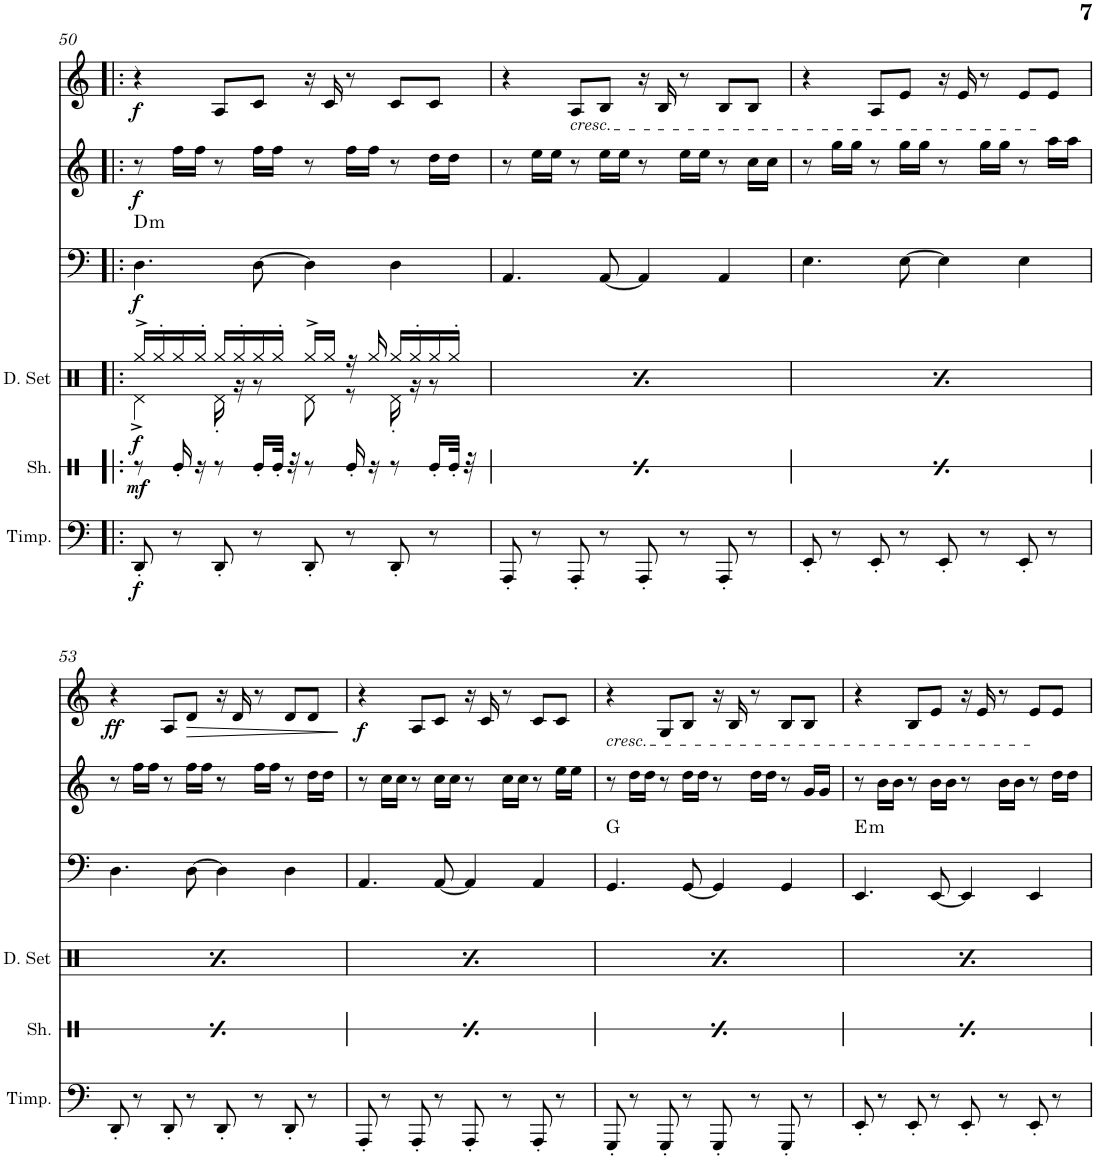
**kern	**dynam	**kern	**dynam	**kern	**dynam	**kern	**dynam	**harte	**kern	**dynam	**kern	**dynam
*part6	*part6	*part5	*part5	*part4	*part4	*part3	*part3	*part3	*part2	*part2	*part1	*part1
*staff6	*staff6	*staff5	*staff5	*staff4	*staff4	*staff3	*staff3	*	*staff2	*staff2	*staff1	*staff1
*I"Timpani	*	*I"Shaker	*	*I"Drumset	*	*I"Part	*	*	*I"Part	*	*I"Part	*
*I'Timp.	*	*I'Sh.	*	*I'D. Set	*	*	*	*	*	*	*	*
!!LO:PB:g=z
*clefF4	*	*clefX	*	*clefX	*	*clefF4	*	*	*clefG2	*	*clefG2	*
*k[]	*	*k[]	*	*k[]	*	*k[]	*	*	*k[]	*	*k[]	*
*M4/4	*	*M4/4	*	*M4/4	*	*M4/4	*	*	*M4/4	*	*M4/4	*
=50!|:	=50!|:	=50!|:	=50!|:	=50!|:	=50!|:	=50!|:	=50!|:	=50!|:	=50!|:	=50!|:	=50!|:	=50!|:
*	*	*	*	*^	*	*	*	*	*	*	*	*
!	!LO:DY:b	!	!LO:DY:b	!	!	!LO:DY:b	!	!LO:DY:b	!LO:H:kt=m	!	!LO:DY:b	!	!LO:DY:b
8DD'/	f	8r	mf	16Rgg^/LL	4Rd^\	f	4.D\	f	D:min	8r	f	4r	f
.	.	.	.	16Rgg'/	.	.	.	.	.	.	.	.	.
8r	.	16Re'/	.	16Rgg/	.	.	.	.	.	16ff\LL	.	.	.
.	.	16r	.	16Rgg'/JJ	.	.	.	.	.	16ff\JJ	.	.	.
8DD'/	.	8r	.	16Rgg/LL	16Rd'\	.	.	.	.	8r	.	8A/L	.
.	.	.	.	16Rgg'/	16r	.	.	.	.	.	.	.	.
8r	.	16Re'/LL	.	16Rgg/	8r	.	[8D\	.	.	16ff\LL	.	8c/J	.
.	.	32Re'/JJk	.	16Rgg'/JJ	.	.	.	.	.	16ff\JJ	.	.	.
.	.	32r	.	.	.	.	.	.	.	.	.	.	.
8DD'/	.	8r	.	16Rgg^/LL	8Rd\	.	4D\]	.	.	8r	.	16r	.
.	.	.	.	16Rgg/JJ	.	.	.	.	.	.	.	16c/	.
8r	.	16Re'/	.	16r	8r	.	.	.	.	16ff\LL	.	8r	.
.	.	16r	.	16Rgg/	.	.	.	.	.	16ff\JJ	.	.	.
8DD'/	.	8r	.	16Rgg/LL	16Rd'\	.	4D\	.	.	8r	.	8c/L	.
.	.	.	.	16Rgg'/	16r	.	.	.	.	.	.	.	.
8r	.	16Re'/LL	.	16Rgg/	8r	.	.	.	.	16dd\LL	.	8c/J	.
.	.	32Re'/JJk	.	16Rgg'/JJ	.	.	.	.	.	16dd\JJ	.	.	.
.	.	32r	.	.	.	.	.	.	.	.	.	.	.
=51	=51	=51	=51	=51	=51	=51	=51	=51	=51	=51	=51	=51	=51
!	!	!	!LO:DY:b	!	!	!LO:DY:b	!	!	!	!	!	!	!
8AAA'/	.	8r	mf	16Rgg^/LL	4Rd^\	f	4.AA/	.	.	8r	.	4r	.
.	.	.	.	16Rgg'/	.	.	.	.	.	.	.	.	.
8r	.	16Re'/	.	16Rgg/	.	.	.	.	.	16ee\LL	.	.	.
.	.	16r	.	16Rgg'/JJ	.	.	.	.	.	16ee\JJ	.	.	.
!	!	!	!	!	!	!	!	!	!	!	!	!LO:TX:b:i:t=cresc.	!
8AAA'/	.	8r	.	16Rgg/LL	16Rd'\	.	.	.	.	8r	.	8A/L	.
.	.	.	.	16Rgg'/	16r	.	.	.	.	.	.	.	.
8r	.	16Re'/LL	.	16Rgg/	8r	.	[8AA/	.	.	16ee\LL	.	8B/J	.
.	.	32Re'/JJk	.	16Rgg'/JJ	.	.	.	.	.	16ee\JJ	.	.	.
.	.	32r	.	.	.	.	.	.	.	.	.	.	.
8AAA'/	.	8r	.	16Rgg^/LL	8Rd\	.	4AA/]	.	.	8r	.	16r	.
.	.	.	.	16Rgg/JJ	.	.	.	.	.	.	.	16B/	.
8r	.	16Re'/	.	16r	8r	.	.	.	.	16ee\LL	.	8r	.
.	.	16r	.	16Rgg/	.	.	.	.	.	16ee\JJ	.	.	.
8AAA'/	.	8r	.	16Rgg/LL	16Rd'\	.	4AA/	.	.	8r	.	8B/L	.
.	.	.	.	16Rgg'/	16r	.	.	.	.	.	.	.	.
8r	.	16Re'/LL	.	16Rgg/	8r	.	.	.	.	16cc\LL	.	8B/J	.
.	.	32Re'/JJk	.	16Rgg'/JJ	.	.	.	.	.	16cc\JJ	.	.	.
.	.	32r	.	.	.	.	.	.	.	.	.	.	.
=52	=52	=52	=52	=52	=52	=52	=52	=52	=52	=52	=52	=52	=52
!	!	!	!LO:DY:b	!	!	!LO:DY:b	!	!	!	!	!	!	!
8EE'/	.	8r	mf	16Rgg^/LL	4Rd^\	f	4.E\	.	.	8r	.	4r	.
.	.	.	.	16Rgg'/	.	.	.	.	.	.	.	.	.
8r	.	16Re'/	.	16Rgg/	.	.	.	.	.	16gg\LL	.	.	.
.	.	16r	.	16Rgg'/JJ	.	.	.	.	.	16gg\JJ	.	.	.
8EE'/	.	8r	.	16Rgg/LL	16Rd'\	.	.	.	.	8r	.	8A/L	.
.	.	.	.	16Rgg'/	16r	.	.	.	.	.	.	.	.
8r	.	16Re'/LL	.	16Rgg/	8r	.	[8E\	.	.	16gg\LL	.	8e/J	.
.	.	32Re'/JJk	.	16Rgg'/JJ	.	.	.	.	.	16gg\JJ	.	.	.
.	.	32r	.	.	.	.	.	.	.	.	.	.	.
8EE'/	.	8r	.	16Rgg^/LL	8Rd\	.	4E\]	.	.	8r	.	16r	.
.	.	.	.	16Rgg/JJ	.	.	.	.	.	.	.	16e/	.
8r	.	16Re'/	.	16r	8r	.	.	.	.	16gg\LL	.	8r	.
.	.	16r	.	16Rgg/	.	.	.	.	.	16gg\JJ	.	.	.
8EE'/	.	8r	.	16Rgg/LL	16Rd'\	.	4E\	.	.	8r	.	8e/L	.
.	.	.	.	16Rgg'/	16r	.	.	.	.	.	.	.	.
8r	.	16Re'/LL	.	16Rgg/	8r	.	.	.	.	16aa\LL	.	8e/J	.
.	.	32Re'/JJk	.	16Rgg'/JJ	.	.	.	.	.	16aa\JJ	.	.	.
.	.	32r	.	.	.	.	.	.	.	.	.	.	.
!!LO:LB:g=z
=53	=53	=53	=53	=53	=53	=53	=53	=53	=53	=53	=53	=53	=53
!	!	!	!LO:DY:b	!	!	!LO:DY:b	!	!	!	!	!	!	!LO:DY:b
8DD'/	.	8r	mf	16Rgg^/LL	4Rd^\	f	4.D\	.	.	8r	.	4r	ff
.	.	.	.	16Rgg'/	.	.	.	.	.	.	.	.	.
8r	.	16Re'/	.	16Rgg/	.	.	.	.	.	16ff\LL	.	.	.
.	.	16r	.	16Rgg'/JJ	.	.	.	.	.	16ff\JJ	.	.	.
8DD'/	.	8r	.	16Rgg/LL	16Rd'\	.	.	.	.	8r	.	8A/L	.
.	.	.	.	16Rgg'/	16r	.	.	.	.	.	.	.	.
!	!	!	!	!	!	!	!	!	!	!	!	!	!LO:HP:b
8r	.	16Re'/LL	.	16Rgg/	8r	.	[8D\	.	.	16ff\LL	.	8d/J	>
.	.	32Re'/JJk	.	16Rgg'/JJ	.	.	.	.	.	16ff\JJ	.	.	.
.	.	32r	.	.	.	.	.	.	.	.	.	.	.
8DD'/	.	8r	.	16Rgg^/LL	8Rd\	.	4D\]	.	.	8r	.	16r	.
.	.	.	.	16Rgg/JJ	.	.	.	.	.	.	.	16d/	.
8r	.	16Re'/	.	16r	8r	.	.	.	.	16ff\LL	.	8r	.
.	.	16r	.	16Rgg/	.	.	.	.	.	16ff\JJ	.	.	.
8DD'/	.	8r	.	16Rgg/LL	16Rd'\	.	4D\	.	.	8r	.	8d/L	.
.	.	.	.	16Rgg'/	16r	.	.	.	.	.	.	.	.
8r	.	16Re'/LL	.	16Rgg/	8r	.	.	.	.	16dd\LL	.	8d/J	.
.	.	32Re'/JJk	.	16Rgg'/JJ	.	.	.	.	.	16dd\JJ	.	.	.
.	.	32r	.	.	.	.	.	.	.	.	.	.	.
*	*	*	*	*v	*v	*	*	*	*	*	*	*	*
.	.	.	.	.	.	.	.	.	.	.	.	]
=54	=54	=54	=54	=54	=54	=54	=54	=54	=54	=54	=54	=54
*	*	*	*	*^	*	*	*	*	*	*	*	*
!	!	!	!LO:DY:b	!	!	!LO:DY:b	!	!	!	!	!	!	!LO:DY:b
8AAA'/	.	8r	mf	16Rgg^/LL	4Rd^\	f	4.AA/	.	.	8r	.	4r	f
.	.	.	.	16Rgg'/	.	.	.	.	.	.	.	.	.
8r	.	16Re'/	.	16Rgg/	.	.	.	.	.	16cc\LL	.	.	.
.	.	16r	.	16Rgg'/JJ	.	.	.	.	.	16cc\JJ	.	.	.
8AAA'/	.	8r	.	16Rgg/LL	16Rd'\	.	.	.	.	8r	.	8A/L	.
.	.	.	.	16Rgg'/	16r	.	.	.	.	.	.	.	.
8r	.	16Re'/LL	.	16Rgg/	8r	.	[8AA/	.	.	16cc\LL	.	8c/J	.
.	.	32Re'/JJk	.	16Rgg'/JJ	.	.	.	.	.	16cc\JJ	.	.	.
.	.	32r	.	.	.	.	.	.	.	.	.	.	.
8AAA'/	.	8r	.	16Rgg^/LL	8Rd\	.	4AA/]	.	.	8r	.	16r	.
.	.	.	.	16Rgg/JJ	.	.	.	.	.	.	.	16c/	.
8r	.	16Re'/	.	16r	8r	.	.	.	.	16cc\LL	.	8r	.
.	.	16r	.	16Rgg/	.	.	.	.	.	16cc\JJ	.	.	.
8AAA'/	.	8r	.	16Rgg/LL	16Rd'\	.	4AA/	.	.	8r	.	8c/L	.
.	.	.	.	16Rgg'/	16r	.	.	.	.	.	.	.	.
8r	.	16Re'/LL	.	16Rgg/	8r	.	.	.	.	16ee\LL	.	8c/J	.
.	.	32Re'/JJk	.	16Rgg'/JJ	.	.	.	.	.	16ee\JJ	.	.	.
.	.	32r	.	.	.	.	.	.	.	.	.	.	.
=55	=55	=55	=55	=55	=55	=55	=55	=55	=55	=55	=55	=55	=55
!	!	!	!	!	!	!	!	!	!	!	!	!LO:TX:b:i:t=cresc.	!
!	!	!	!LO:DY:b	!	!	!LO:DY:b	!	!	!	!	!	!	!
8GGG'/	.	8r	mf	16Rgg^/LL	4Rd^\	f	4.GG/	.	G:maj	8r	.	4r	.
.	.	.	.	16Rgg'/	.	.	.	.	.	.	.	.	.
8r	.	16Re'/	.	16Rgg/	.	.	.	.	.	16dd\LL	.	.	.
.	.	16r	.	16Rgg'/JJ	.	.	.	.	.	16dd\JJ	.	.	.
8GGG'/	.	8r	.	16Rgg/LL	16Rd'\	.	.	.	.	8r	.	8G/L	.
.	.	.	.	16Rgg'/	16r	.	.	.	.	.	.	.	.
8r	.	16Re'/LL	.	16Rgg/	8r	.	[8GG/	.	.	16dd\LL	.	8B/J	.
.	.	32Re'/JJk	.	16Rgg'/JJ	.	.	.	.	.	16dd\JJ	.	.	.
.	.	32r	.	.	.	.	.	.	.	.	.	.	.
8GGG'/	.	8r	.	16Rgg^/LL	8Rd\	.	4GG/]	.	.	8r	.	16r	.
.	.	.	.	16Rgg/JJ	.	.	.	.	.	.	.	16B/	.
8r	.	16Re'/	.	16r	8r	.	.	.	.	16dd\LL	.	8r	.
.	.	16r	.	16Rgg/	.	.	.	.	.	16dd\JJ	.	.	.
8GGG'/	.	8r	.	16Rgg/LL	16Rd'\	.	4GG/	.	.	8r	.	8B/L	.
.	.	.	.	16Rgg'/	16r	.	.	.	.	.	.	.	.
8r	.	16Re'/LL	.	16Rgg/	8r	.	.	.	.	16g/LL	.	8B/J	.
.	.	32Re'/JJk	.	16Rgg'/JJ	.	.	.	.	.	16g/JJ	.	.	.
.	.	32r	.	.	.	.	.	.	.	.	.	.	.
=56	=56	=56	=56	=56	=56	=56	=56	=56	=56	=56	=56	=56	=56
!	!	!	!LO:DY:b	!	!	!LO:DY:b	!	!	!LO:H:kt=m	!	!	!	!
8EE'/	.	8r	mf	16Rgg^/LL	4Rd^\	f	4.EE/	.	E:min	8r	.	4r	.
.	.	.	.	16Rgg'/	.	.	.	.	.	.	.	.	.
8r	.	16Re'/	.	16Rgg/	.	.	.	.	.	16b\LL	.	.	.
.	.	16r	.	16Rgg'/JJ	.	.	.	.	.	16b\JJ	.	.	.
8EE'/	.	8r	.	16Rgg/LL	16Rd'\	.	.	.	.	8r	.	8B/L	.
.	.	.	.	16Rgg'/	16r	.	.	.	.	.	.	.	.
8r	.	16Re'/LL	.	16Rgg/	8r	.	[8EE/	.	.	16b\LL	.	8e/J	.
.	.	32Re'/JJk	.	16Rgg'/JJ	.	.	.	.	.	16b\JJ	.	.	.
.	.	32r	.	.	.	.	.	.	.	.	.	.	.
8EE'/	.	8r	.	16Rgg^/LL	8Rd\	.	4EE/]	.	.	8r	.	16r	.
.	.	.	.	16Rgg/JJ	.	.	.	.	.	.	.	16e/	.
8r	.	16Re'/	.	16r	8r	.	.	.	.	16b\LL	.	8r	.
.	.	16r	.	16Rgg/	.	.	.	.	.	16b\JJ	.	.	.
8EE'/	.	8r	.	16Rgg/LL	16Rd'\	.	4EE/	.	.	8r	.	8e/L	.
.	.	.	.	16Rgg'/	16r	.	.	.	.	.	.	.	.
8r	.	16Re'/LL	.	16Rgg/	8r	.	.	.	.	16dd\LL	.	8e/J	.
.	.	32Re'/JJk	.	16Rgg'/JJ	.	.	.	.	.	16dd\JJ	.	.	.
.	.	32r	.	.	.	.	.	.	.	.	.	.	.
*	*	*	*	*v	*v	*	*	*	*	*	*	*	*
=	=	=	=	=	=	=	=	=	=	=	=	=
*-	*-	*-	*-	*-	*-	*-	*-	*-	*-	*-	*-	*-
